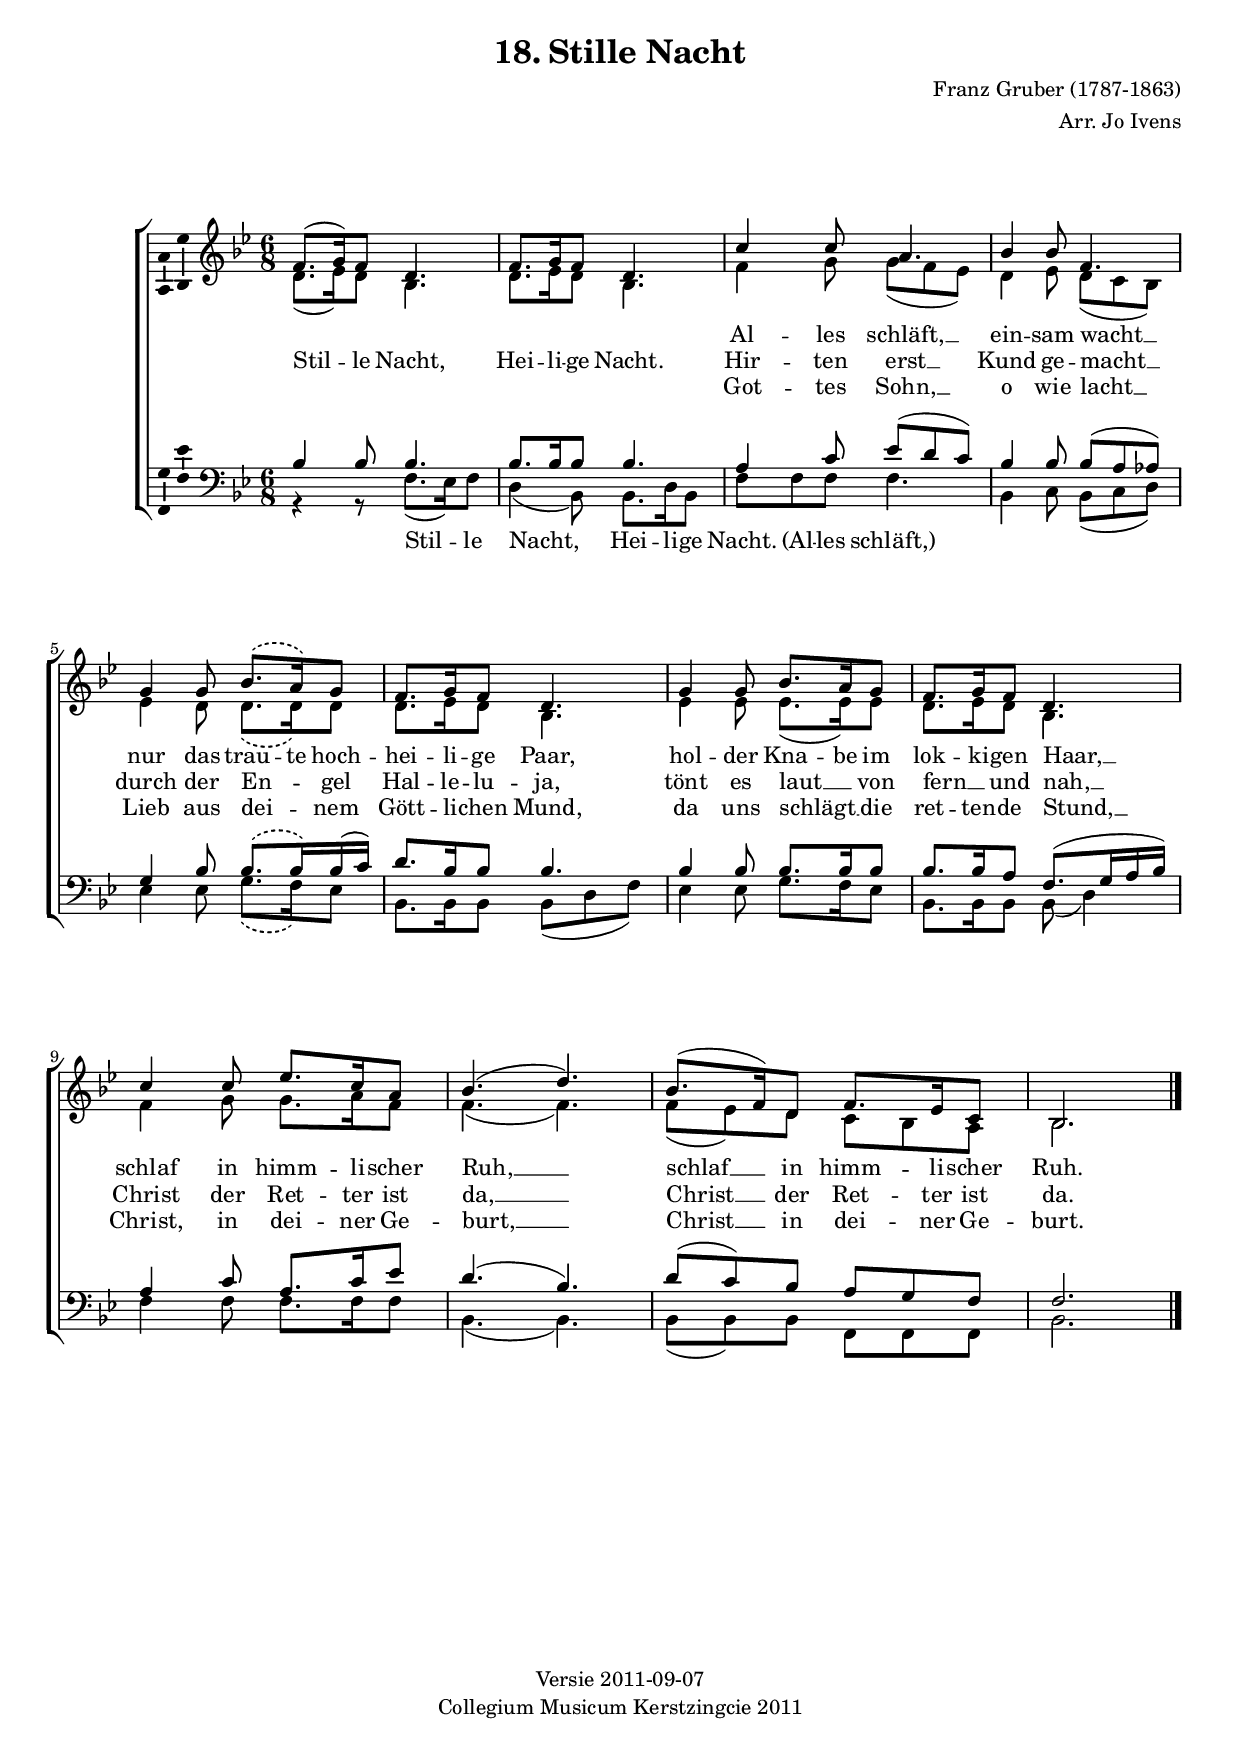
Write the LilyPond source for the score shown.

\version "2.12.3"
\version "2.12.3"

% Enter the notes for each voice. Normally I'd do that in \relative
% mode, but in this case I was adapting someone else's version of Stille
% Nacht.
%
% (Relative mode is basically this: instead of specifying the absolute
% octave for each note, assume that each new note is the one at most a
% fourth removed from the preceding one. If you're jumping a quint or
% more, use ' or , to adjust the note's octave upwards/downwards.)

soprano = { 
  \time 6/8 
  \key bes \major 

  f'8.( g'16) f'8 d'4. | 
  f'8. g'16 f'8 d'4. |   
  c''4 c''8 a'4. |       
  % Structurally neatest to have a system linebreak after 'einsam
  % wacht', although it makes the note spacing of the last line a bit
  % stretched.
  bes'4 bes'8 f'4. |     \break

  % Abuse phrasing slur: it doesn't affect lyrics
  \phrasingSlurDashed
  g'4 g'8 bes'8.\( a'16\) g'8 |
  f'8. g'16 f'8 d'4. |
  g'4 g'8 bes'8. a'16 g'8 |
  f'8. g'16 f'8 d'4. |

  c''4 c''8 ees''8. c''16 a'8 |
  bes'4.( d''4.) |
  bes'8.( f'16) d'8 f'8. ees'16 c'8 |
  bes2. |
  \bar "|."
}

alto = {
  \key bes \major
  d'8.( ees'16) d'8 bes4. |
  d'8. ees'16 d'8 bes4. |
  f'4 g'8 g'8( f'8 ees'8) |
  d'4 ees'8 d'8( c'8 bes8) |
          
  % Abuse phrasing slur: it doesn't affect lyrics
  \phrasingSlurDashed
  ees'4 d'8 d'8.\( d'16\) d'8 |
  d'8. ees'16 d'8 bes4. |
  ees'4 ees'8 ees'8.( ees'16) ees'8 |
  d'8. ees'16 d'8 bes4. |

  f'4 g'8 g'8. a'16 f'8 |
  f'4.( f'4.) |
  f'8( ees'8) d'8 c'8 bes8 a8 |
  bes2. |
  \bar "|."
}

% Normally, enter the dynamics (\p, \pp, \<\! etc) inside a voice
% (either all of them, or just the soprano); in this case, though, I've
% entered them separately to be able to put them on their own line
% between the staves
dynamics = {
  s8.\p s16 s2 
  s8.\pp s16 s2 
  s4\p s2 
  s4\pp s2

  s2. 
  s8. s16\> s8\! s4.
  s4 s8 s8.\< s16 s8\!
  s8 s8\> s8\! s4.

  s2. 
  s4.\< s4.\! 
  s8.\> s16 s8 s8 s8 s8\!
  s2.
}

tenor = {
  \key bes \major 
  \clef "treble_8"
  bes4 bes8 bes4. |
  bes8. bes16 bes8 bes4. |
  a4 c'8 ees'8( d'8 c'8) |
  bes4 bes8 bes8( a8 as8) |

  % Abuse phrasing slur: it doesn't affect lyrics
  \phrasingSlurDashed
  g4 bes8 bes8.\( bes16\) bes16( c'16) |
  d'8. bes16 bes8 bes4. |
  bes4 bes8 bes8. bes16 bes8 |
  bes8. bes16 a8 f8.( g16 a16 bes16) |

  a4 c'8 a8. c'16 ees'8 |
  d'4.( bes4.) |
  d'8( c'8) bes8 a8 g8 f8 |
  f2. |
  \bar "|."
}

bass = {
  \key bes \major 
  \clef bass
  r4 r8 f8.( ees16) f8 |
  d4( bes,8) bes,8. d16 bes,8 |
  f8 f8 f8 f4. |
  bes,4 c8 bes,8( c8 d8) |

  % Abuse phrasing slur: it doesn't affect lyrics
  \phrasingSlurDashed
  ees4 ees8 g8.\( f16\) ees8 |
  bes,8. bes,16 bes,8 bes,8( d8 f8) |
  ees4 ees8 g8. f16 ees8 |
  bes,8. bes,16 bes,8 bes,8( d4) |

  f4 f8 f8. f16 f8 |
  bes,4. ( bes,4. ) |
  bes,8( bes,8) bes,8 f,8 f,8 f,8 |
  bes,2. |
  \bar "|."
}

% Done entering the notes.
% Enter the verses in \lyricmode. `--` to separate syllables (syllable
% line is drawn automatically iff there is space); `__` to request an
% extender line; _ to make a syllable last an extra note. (Normally a
% syllable lasts for one note, or one melismata.)

verseOne = \lyricmode {
  % Skip 7 notes
  \repeat unfold 7 { \skip 1 }
  Al -- les schläft, __
  ein -- sam 
    % 'wacht' should line up to its note with its left edge, instead of
    % with its middle.
    \once \override LyricText #'self-alignment-X = #-1
    wacht __
  nur das trau -- te hoch --
  hei -- li -- ge Paar,
  hol -- der Kna -- be im 
  lok -- ki -- gen 
    \once \override LyricText #'self-alignment-X = #-1
    Haar, __
  schlaf in himm -- li -- scher 
  Ruh, __
  schlaf __ in himm -- li -- scher
  Ruh.
}

verseTwo = \lyricmode {
  Stil -- le Nacht,
  Hei -- li -- ge Nacht.
  Hir -- ten erst __
  Kund ge -- 
    \once \override LyricText #'self-alignment-X = #-1
    macht __
  durch der En -- _ gel 
  Hal -- le -- lu -- ja,
  tönt es laut __ _ von 
  fern __ _ und 
    \once \override LyricText #'self-alignment-X = #-1
    nah, __
  Christ der Ret -- ter ist
  da, __
  Christ __ der Ret -- ter ist
  da.
}

verseThree = \lyricmode {
  % Skip 7 notes
  \repeat unfold 7 { \skip 1 }
  Got -- tes Sohn, __
  o wie 
    \once \override LyricText #'self-alignment-X = #-1
    lacht __
  Lieb aus dei -- _ nem
  Gött -- li -- chen Mund,
  da uns schlägt __ _ die 
  ret -- ten -- de 
    \once \override LyricText #'self-alignment-X = #-1
    Stund, __
  Christ, in dei -- ner Ge -- 
  burt, __
  Christ __ in dei -- ner Ge --
  burt.
}

bold = { % italic
  \override Lyrics.LyricText #'font-series = #'bold
}


verseOneNL = \lyricmode {
  Stil -- le nacht, hei -- li -- ge nacht.
  Dav -- ids zoon, __
  lang ver -- 
    \once \override LyricText #'self-alignment-X = #-1
    wacht, __
  die mil -- joe -- nen eens 
  za -- li -- gen zal,
  wordt ge -- bo -- ren in 
  Beth -- le -- hems 
    \once \override LyricText #'self-alignment-X = #-1
    stal. __
  Hij, der schep -- se -- len 
  Heer, __
  Hij, __ der schep -- se -- len 
  Heer.
}

verseTwoNL = \lyricmode {
  Hulp -- loos kind, "hei_" -- _ lig kind,
  dat zo trouw __ 
  zon -- daars 
    \once \override LyricText #'self-alignment-X = #-1
    mint. __
  Ook voor mij hebt g’u
  rijk -- dom ont -- zegd,
  wordt g’op stro en in 
  doe -- ken ge -- 
    \once \override LyricText #'self-alignment-X = #-1
    legd. __
  Leer m’u dan -- ken daar -- 
  voor, __
  "leer mij" u dan -- ken daar -- 
  voor.
}

verseThreeNL = \lyricmode {
  Stil -- le nacht, hei -- li -- ge nacht,
  Vreed’ en heil __
  wordt ge -- 
    \once \override LyricText #'self-alignment-X = #-1
    bracht, __
  aan een we -- reld, ver -- 
  lo -- ren in schuld.
  Gods be -- lof -- te wordt 
  heer -- lijk ver --
    \once \override LyricText #'self-alignment-X = #-1
    vuld.
  A -- men! Go -- de zij eer,
  A -- men! Go -- de zij eer.
}

% The basses briefly do their own thing at the start. Let's give them
% their own line of lyrics.
verseOneBass = \lyricmode {
  Stil -- le Nacht,
  Hei -- li -- ge Nacht.
  "(Al" -- les "schläft,)"
}

verseOneBassNL = \lyricmode {
  Stil -- le nacht,
  hei -- li -- ge nacht.
  Da -- vids zoon,
}


nummer = "18."

\header {
  title = \markup { \nummer "Stille Nacht" }
  composer = "Franz Gruber (1787-1863)"
  arranger = "Arr. Jo Ivens"
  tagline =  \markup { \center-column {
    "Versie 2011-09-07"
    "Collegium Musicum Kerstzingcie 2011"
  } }
}

#(set-global-staff-size 18)

\score {
  \new ChoirStaff <<
    \new Dynamics { \dynamics }
    \new Staff = "Upper" <<
      \new Voice = "vSoprano" { 
        % Move sopranos' ambitus a bit to the right of the altos'.
        \override Ambitus #'X-offset = #2.0
        % voiceOne has its note stems pointing upwards
        \voiceOne \soprano 
      }
      \new Voice = "vAlto" { \voiceTwo \alto }
    >>

    \new Lyrics \lyricsto "vSoprano" { \verseOne }
    \new Lyrics \lyricsto "vSoprano" { \verseTwo }
    \new Lyrics \lyricsto "vSoprano" { \verseThree }

    \new Staff = "lower" <<
      \new Voice = "vTenor" { 
        \override Ambitus #'X-offset = #2.0
        \voiceOne \tenor 
    }
      \new Voice = "vBass" { \voiceTwo \bass }
    >>
      \new Lyrics \lyricsto "vBass" { \verseOneBass }
  >>

  \layout { 
    \context { \Voice
      \consists "Ambitus_engraver"
    }
    \context { \Staff 
      \override VerticalAxisGroup #'minimum-Y-extent = #'(-2 . 2)
    }
    \context { \Lyrics 
      \override VerticalAxisGroup #'Y-extent = #'(-0.1 . 0.1)
      \override VerticalAxisGroup #'minimum-Y-extent = #'(0 . 0)
    }
    \context {
      \ChoirStaff
      \accepts Dynamics
    }
    % define Dynamics context
    \context {
      \type "Engraver_group"
      \name Dynamics
      \alias Voice
      \consists "Output_property_engraver"
      \consists "Piano_pedal_engraver"
      \consists "Script_engraver"
      \consists "New_dynamic_engraver"
      \consists "Dynamic_align_engraver"
      \consists "Text_engraver"
      \consists "Skip_event_swallow_translator"
      \consists "Axis_group_engraver"

      pedalSustainStrings = #'("Ped." "*Ped." "*")
      pedalUnaCordaStrings = #'("una corda" "" "tre corde")
      \override DynamicLineSpanner #'Y-offset = #0
      \override TextScript #'font-size = #2
      \override TextScript #'font-shape = #'italic
      \override VerticalAxisGroup #'minimum-Y-extent = #'(-1 . 1)
    }
    % modify PianoStaff context to accept Dynamics context
  }
}
